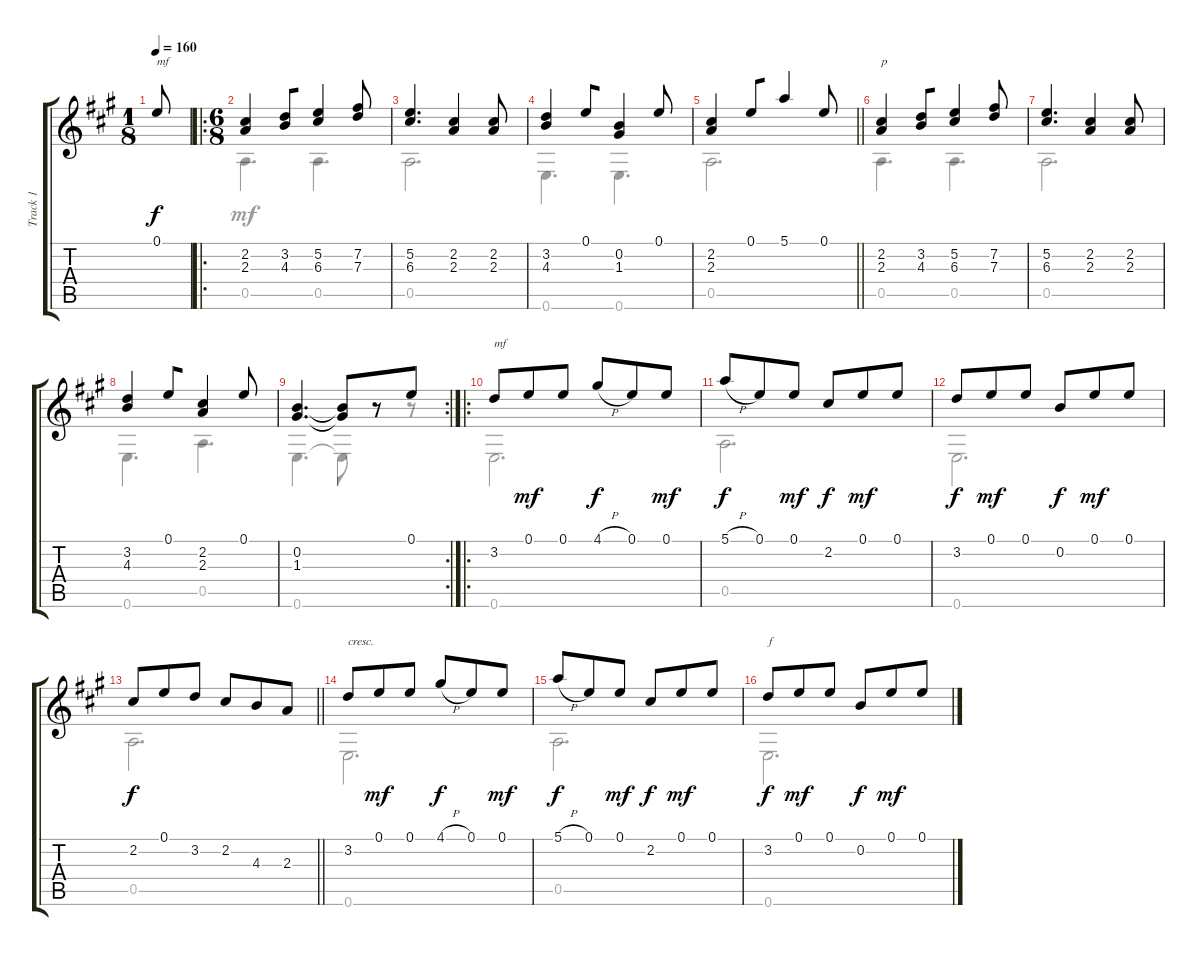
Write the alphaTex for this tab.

\track ("Track 1" "Track 1") {instrument acousticguitarnylon}
\staff {score tabs}
\tuning (E4 B3 G3 D3 A2 E2) {hide}
\voice
\ts (1 8)
\tempo 160
\clef g2
\ks a
0.1.8{txt "mf" dy f volume 12 instrument acousticguitarnylon beam Up} |
\ro
\ts (6 8)
(2.2 2.3).4{volume 12} (3.2 4.3).8{beam merge} (5.2 6.3).4 (7.2 7.3).8 |
(5.2 6.3).4{d beam merge} (2.2 2.3).4 (2.2 2.3).8 |
(3.2 4.3).4 0.1.8{beam merge} (0.2 1.3).4 0.1.8 |
\barLineRight lightlight
(2.2 2.3).4 0.1.8{beam merge} 5.1.4{beam split} 0.1.8 |
(2.2 2.3).4{txt "p" volume 8} (3.2 4.3).8{beam merge} (5.2 6.3).4 (7.2 7.3).8 |
(5.2 6.3).4{d beam merge} (2.2 2.3).4 (2.2 2.3).8 |
(3.2 4.3).4 0.1.8{beam merge} (2.2 2.3).4 0.1.8 |
\rc 2
(0.2 1.3).4{d} (0.2{t} 1.3{t}).8{beam merge} r.8{beam split} 0.1.8 |
\ro
3.2.8{txt "mf" volume 12} 0.1.8{dy mf beam merge} 0.1.8 4.1{h}.8{dy f} 0.1.8 0.1.8{dy mf} |
5.1{h}.8{dy f} 0.1.8{beam merge} 0.1.8{dy mf} 2.2.8{dy f} 0.1.8{dy mf} 0.1.8 |
3.2.8{dy f} 0.1.8{dy mf beam merge} 0.1.8 0.2.8{dy f} 0.1.8{dy mf} 0.1.8 |
\barLineRight lightlight
2.2.8{dy f} 0.1.8{beam merge} 3.2.8 2.2.8 4.3.8 2.3.8 |
3.2.8{txt "cresc." volume 16} 0.1.8{dy mf beam merge} 0.1.8 4.1{h}.8{dy f} 0.1.8 0.1.8{dy mf} |
5.1{h}.8{dy f} 0.1.8{beam merge} 0.1.8{dy mf} 2.2.8{dy f} 0.1.8{dy mf} 0.1.8 |
3.2.8{txt "f" dy f} 0.1.8{dy mf beam merge} 0.1.8 0.2.8{dy f} 0.1.8{dy mf} 0.1.8
\voice
\clef g2
\ottava regular
\simile none
\ks a
|
0.5.4{d} 0.5.4{d} |
0.5.2{d} |
0.6.4{d} 0.6.4{d} |
\barLineRight lightlight
0.5.2{d} |
0.5.4{d} 0.5.4{d} |
0.5.2{d} |
0.6.4{d} 0.5.4{d} |
0.6.4{d} 0.6{t}.8 r.8 r.8 |
0.6.2{d} |
0.5.2{d} |
0.6.2{d} |
\barLineRight lightlight
0.5.2{d} |
0.6.2{d} |
0.5.2{d} |
0.6.2{d}
